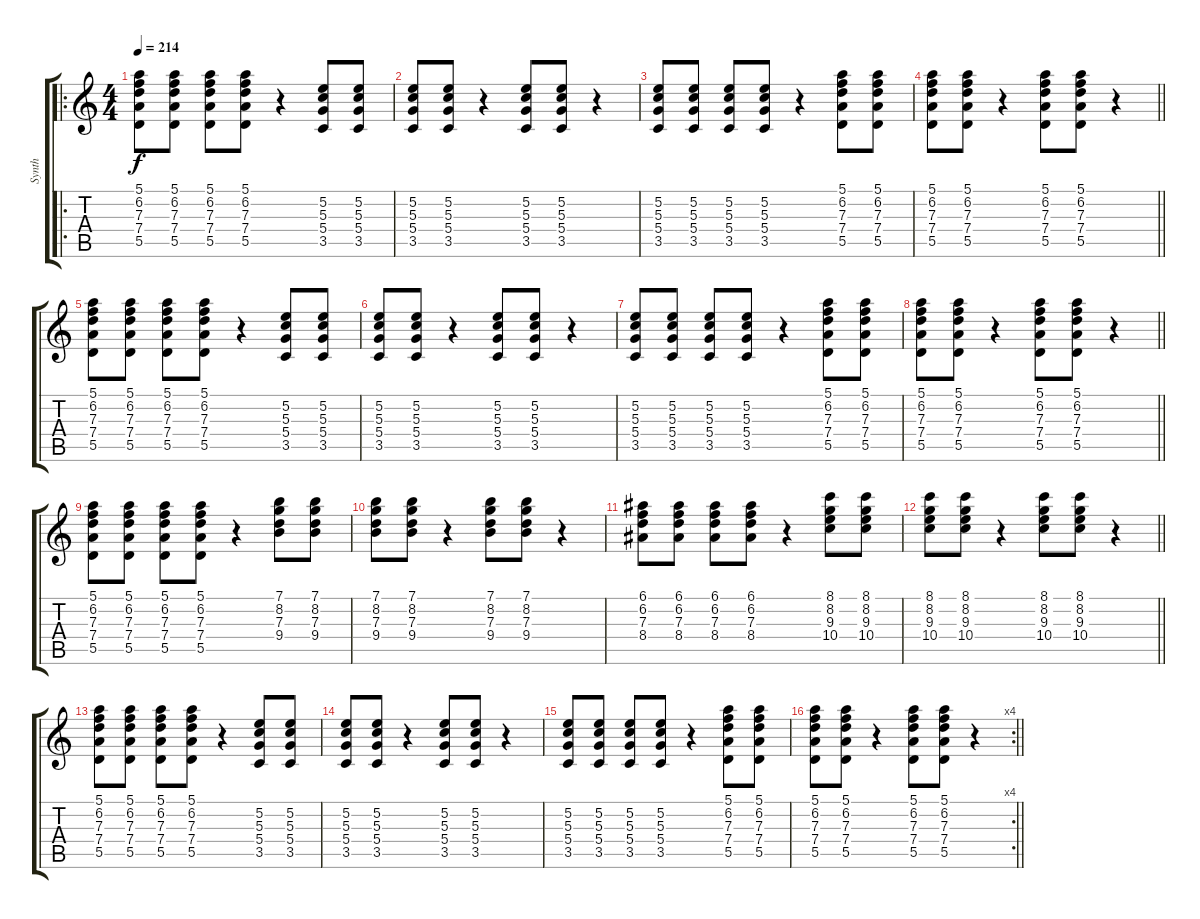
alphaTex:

\track ("Synth" "Synth") {instrument synthbass1}
\staff {score tabs}
\tuning (E4 B3 G3 D3 A2 E2) {hide}
\ro
\ts (4 4)
\section ("" "")
\tempo 214
\clef g2
\ks c
(5.1 6.2 7.3 7.4 5.5).8{dy f} (5.1 6.2 7.3 7.4 5.5).8 (5.1 6.2 7.3 7.4 5.5).8 (5.1 6.2 7.3 7.4 5.5).8 r.4 (5.2 5.3 5.4 3.5).8 (5.2 5.3 5.4 3.5).8 |
(5.2 5.3 5.4 3.5).8 (5.2 5.3 5.4 3.5).8 r.4 (5.2 5.3 5.4 3.5).8 (5.2 5.3 5.4 3.5).8 r.4 |
(5.2 5.3 5.4 3.5).8 (5.2 5.3 5.4 3.5).8 (5.2 5.3 5.4 3.5).8 (5.2 5.3 5.4 3.5).8 r.4 (5.1 6.2 7.3 7.4 5.5).8 (5.1 6.2 7.3 7.4 5.5).8 |
\barLineRight lightlight
(5.1 6.2 7.3 7.4 5.5).8 (5.1 6.2 7.3 7.4 5.5).8 r.4 (5.1 6.2 7.3 7.4 5.5).8 (5.1 6.2 7.3 7.4 5.5).8 r.4 |
(5.1 6.2 7.3 7.4 5.5).8 (5.1 6.2 7.3 7.4 5.5).8 (5.1 6.2 7.3 7.4 5.5).8 (5.1 6.2 7.3 7.4 5.5).8 r.4 (5.2 5.3 5.4 3.5).8 (5.2 5.3 5.4 3.5).8 |
(5.2 5.3 5.4 3.5).8 (5.2 5.3 5.4 3.5).8 r.4 (5.2 5.3 5.4 3.5).8 (5.2 5.3 5.4 3.5).8 r.4 |
(5.2 5.3 5.4 3.5).8 (5.2 5.3 5.4 3.5).8 (5.2 5.3 5.4 3.5).8 (5.2 5.3 5.4 3.5).8 r.4 (5.1 6.2 7.3 7.4 5.5).8 (5.1 6.2 7.3 7.4 5.5).8 |
\barLineRight lightlight
(5.1 6.2 7.3 7.4 5.5).8 (5.1 6.2 7.3 7.4 5.5).8 r.4 (5.1 6.2 7.3 7.4 5.5).8 (5.1 6.2 7.3 7.4 5.5).8 r.4 |
(5.1 6.2 7.3 7.4 5.5).8 (5.1 6.2 7.3 7.4 5.5).8 (5.1 6.2 7.3 7.4 5.5).8 (5.1 6.2 7.3 7.4 5.5).8 r.4 (7.1 8.2 7.3 9.4).8 (7.1 8.2 7.3 9.4).8 |
(7.1 8.2 7.3 9.4).8 (7.1 8.2 7.3 9.4).8 r.4 (7.1 8.2 7.3 9.4).8 (7.1 8.2 7.3 9.4).8 r.4 |
(6.1 6.2 7.3 8.4).8 (6.1 6.2 7.3 8.4).8 (6.1 6.2 7.3 8.4).8 (6.1 6.2 7.3 8.4).8 r.4 (8.1 8.2 9.3 10.4).8 (8.1 8.2 9.3 10.4).8 |
\barLineRight lightlight
(8.1 8.2 9.3 10.4).8 (8.1 8.2 9.3 10.4).8 r.4 (8.1 8.2 9.3 10.4).8 (8.1 8.2 9.3 10.4).8 r.4 |
(5.1 6.2 7.3 7.4 5.5).8 (5.1 6.2 7.3 7.4 5.5).8 (5.1 6.2 7.3 7.4 5.5).8 (5.1 6.2 7.3 7.4 5.5).8 r.4 (5.2 5.3 5.4 3.5).8 (5.2 5.3 5.4 3.5).8 |
(5.2 5.3 5.4 3.5).8 (5.2 5.3 5.4 3.5).8 r.4 (5.2 5.3 5.4 3.5).8 (5.2 5.3 5.4 3.5).8 r.4 |
(5.2 5.3 5.4 3.5).8 (5.2 5.3 5.4 3.5).8 (5.2 5.3 5.4 3.5).8 (5.2 5.3 5.4 3.5).8 r.4 (5.1 6.2 7.3 7.4 5.5).8 (5.1 6.2 7.3 7.4 5.5).8 |
\rc 4
\barLineRight lightlight
(5.1 6.2 7.3 7.4 5.5).8 (5.1 6.2 7.3 7.4 5.5).8 r.4 (5.1 6.2 7.3 7.4 5.5).8 (5.1 6.2 7.3 7.4 5.5).8 r.4
